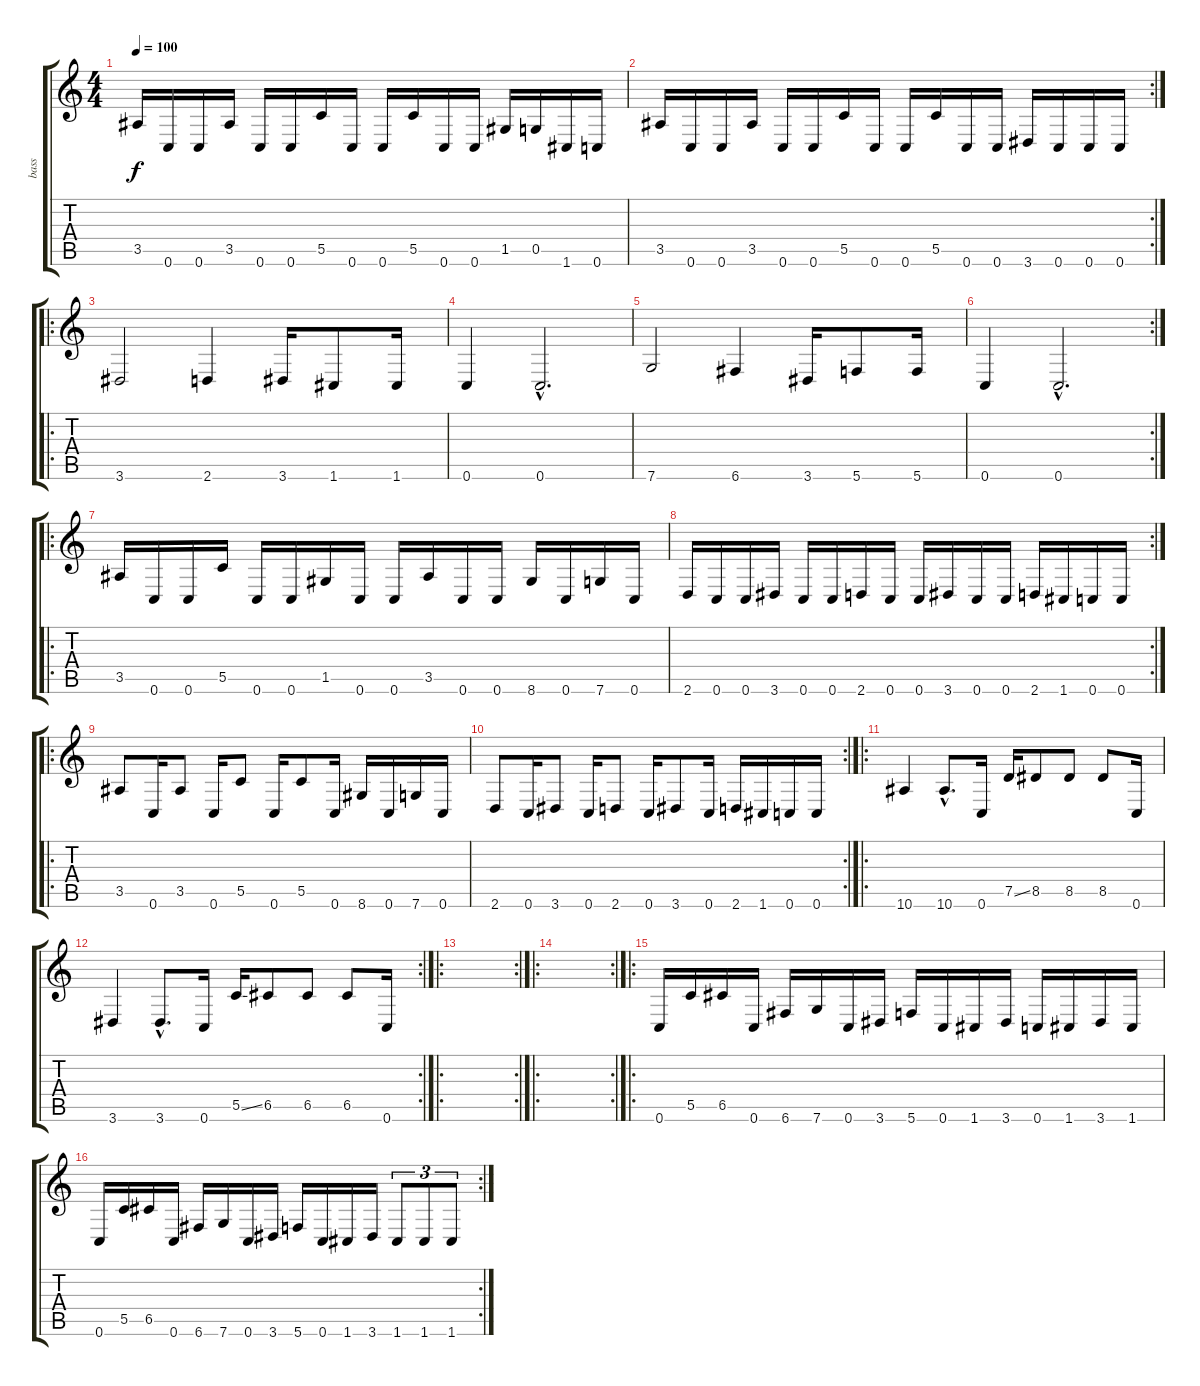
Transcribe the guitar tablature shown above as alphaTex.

\track ("bass" "bass") {instrument electricbassfinger}
\staff {score tabs}
\tuning (D4 A3 F3 C3 G2 C2) {hide}
\ts (4 4)
\tempo 100
\clef g2
\ks c
3.5.16{dy f instrument electricbassfinger} 0.6.16 0.6.16 3.5.16 0.6.16 0.6.16 5.5.16 0.6.16 0.6.16 5.5.16 0.6.16 0.6.16 1.5.16 0.5.16 1.6.16 0.6.16 |
\rc 2
3.5.16 0.6.16 0.6.16 3.5.16 0.6.16 0.6.16 5.5.16 0.6.16 0.6.16 5.5.16 0.6.16 0.6.16 3.6.16 0.6.16 0.6.16 0.6.16 |
\ro
3.6.2 2.6.4 3.6.16 1.6.8 1.6.16 |
0.6.4 0.6{hac}.2{d} |
7.6.2 6.6.4 3.6.16 5.6.8 5.6.16 |
\rc 2
0.6.4 0.6{hac}.2{d} |
\ro
3.5.16 0.6.16 0.6.16 5.5.16 0.6.16 0.6.16 1.5.16 0.6.16 0.6.16 3.5.16 0.6.16 0.6.16 8.6.16 0.6.16 7.6.16 0.6.16 |
\rc 2
2.6.16 0.6.16 0.6.16 3.6.16 0.6.16 0.6.16 2.6.16 0.6.16 0.6.16 3.6.16 0.6.16 0.6.16 2.6.16 1.6.16 0.6.16 0.6.16 |
\ro
3.5.8 0.6.16 3.5.8 0.6.16 5.5.8 0.6.16 5.5.8 0.6.16 8.6.16 0.6.16 7.6.16 0.6.16 |
\rc 2
2.6.8 0.6.16 3.6.8 0.6.16 2.6.8 0.6.16 3.6.8 0.6.16 2.6.16 1.6.16 0.6.16 0.6.16 |
\ro
10.6.4 10.6{hac}.8{d} 0.6.16 7.5{ss}.16 8.5.8 8.5.8 8.5.8 0.6.16 |
\rc 2
3.6.4 3.6{hac}.8{d} 0.6.16 5.5{ss}.16 6.5.8 6.5.8 6.5.8 0.6.16 |
\ro
\rc 2
|
\ro
\rc 2
|
\ro
0.6.16 5.5.16 6.5.16 0.6.16 6.6.16 7.6.16 0.6.16 3.6.16 5.6.16 0.6.16 1.6.16 3.6.16 0.6.16 1.6.16 3.6.16 1.6.16 |
\rc 2
0.6.16 5.5.16 6.5.16 0.6.16 6.6.16 7.6.16 0.6.16 3.6.16 5.6.16 0.6.16 1.6.16 3.6.16 1.6.8{tu (3 2)} 1.6.8{tu (3 2)} 1.6.8{tu (3 2)}
